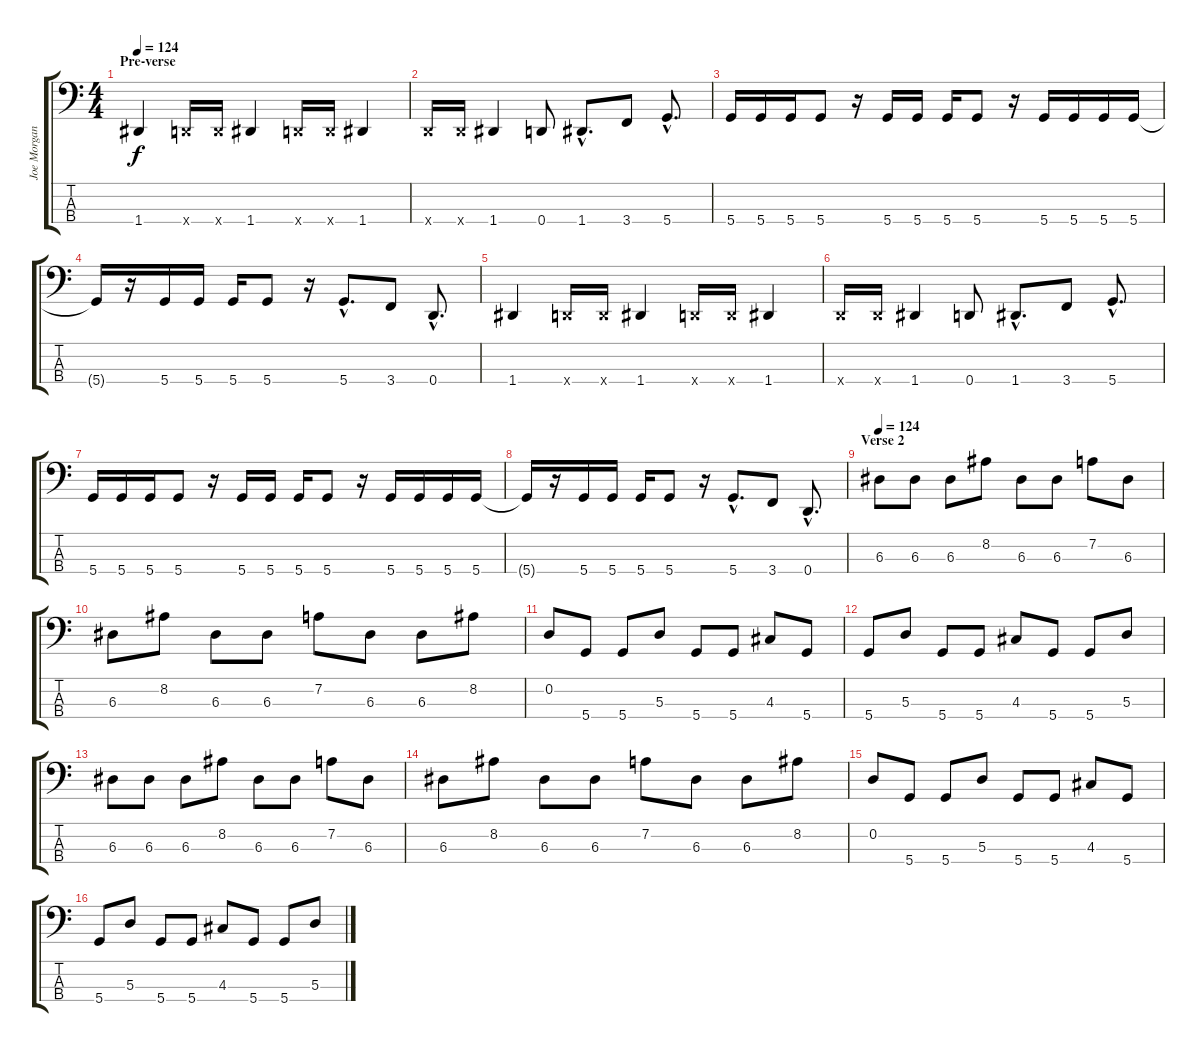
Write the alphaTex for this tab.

\track ("Joe Morgan - Bass" "Joe Morgan") {instrument electricbassfinger}
\staff {score tabs}
\tuning (G2 D2 A1 D1) {hide}
\ts (4 4)
\section ("" "Pre-verse")
\tempo 124
\clef f4
\ks c
1.4.4{dy f volume 16 balance 8 instrument electricbassfinger} 0.4{x}.16 0.4{x}.16 1.4.4 0.4{x}.16 0.4{x}.16 1.4.4 |
0.4{x}.16 0.4{x}.16 1.4.4 0.4.8 1.4{hac}.8{d} 3.4.8 5.4{hac}.8{d} |
5.4.16 5.4.16 5.4.16 5.4.8 r.16 5.4.16 5.4.16 5.4.16 5.4.8 r.16 5.4.16 5.4.16 5.4.16 5.4.16 |
5.4{t}.16 r.16 5.4.16 5.4.16 5.4.16 5.4.8 r.16 5.4{hac}.8{d} 3.4.8 0.4{hac}.8{d} |
1.4.4 0.4{x}.16 0.4{x}.16 1.4.4 0.4{x}.16 0.4{x}.16 1.4.4 |
0.4{x}.16 0.4{x}.16 1.4.4 0.4.8 1.4{hac}.8{d} 3.4.8 5.4{hac}.8{d} |
5.4.16 5.4.16 5.4.16 5.4.8 r.16 5.4.16 5.4.16 5.4.16 5.4.8 r.16 5.4.16 5.4.16 5.4.16 5.4.16 |
5.4{t}.16 r.16 5.4.16 5.4.16 5.4.16 5.4.8 r.16 5.4{hac}.8{d} 3.4.8 0.4{hac}.8{d} |
\section ("" "Verse 2")
\tempo 124
6.3.8{volume 16 balance 8 instrument electricbassfinger} 6.3.8 6.3.8 8.2.8 6.3.8 6.3.8 7.2.8 6.3.8 |
6.3.8 8.2.8 6.3.8 6.3.8 7.2.8 6.3.8 6.3.8 8.2.8 |
0.2.8 5.4.8 5.4.8 5.3.8 5.4.8 5.4.8 4.3.8 5.4.8 |
5.4.8 5.3.8 5.4.8 5.4.8 4.3.8 5.4.8 5.4.8 5.3.8 |
6.3.8 6.3.8 6.3.8 8.2.8 6.3.8 6.3.8 7.2.8 6.3.8 |
6.3.8 8.2.8 6.3.8 6.3.8 7.2.8 6.3.8 6.3.8 8.2.8 |
0.2.8 5.4.8 5.4.8 5.3.8 5.4.8 5.4.8 4.3.8 5.4.8 |
5.4.8 5.3.8 5.4.8 5.4.8 4.3.8 5.4.8 5.4.8 5.3.8
